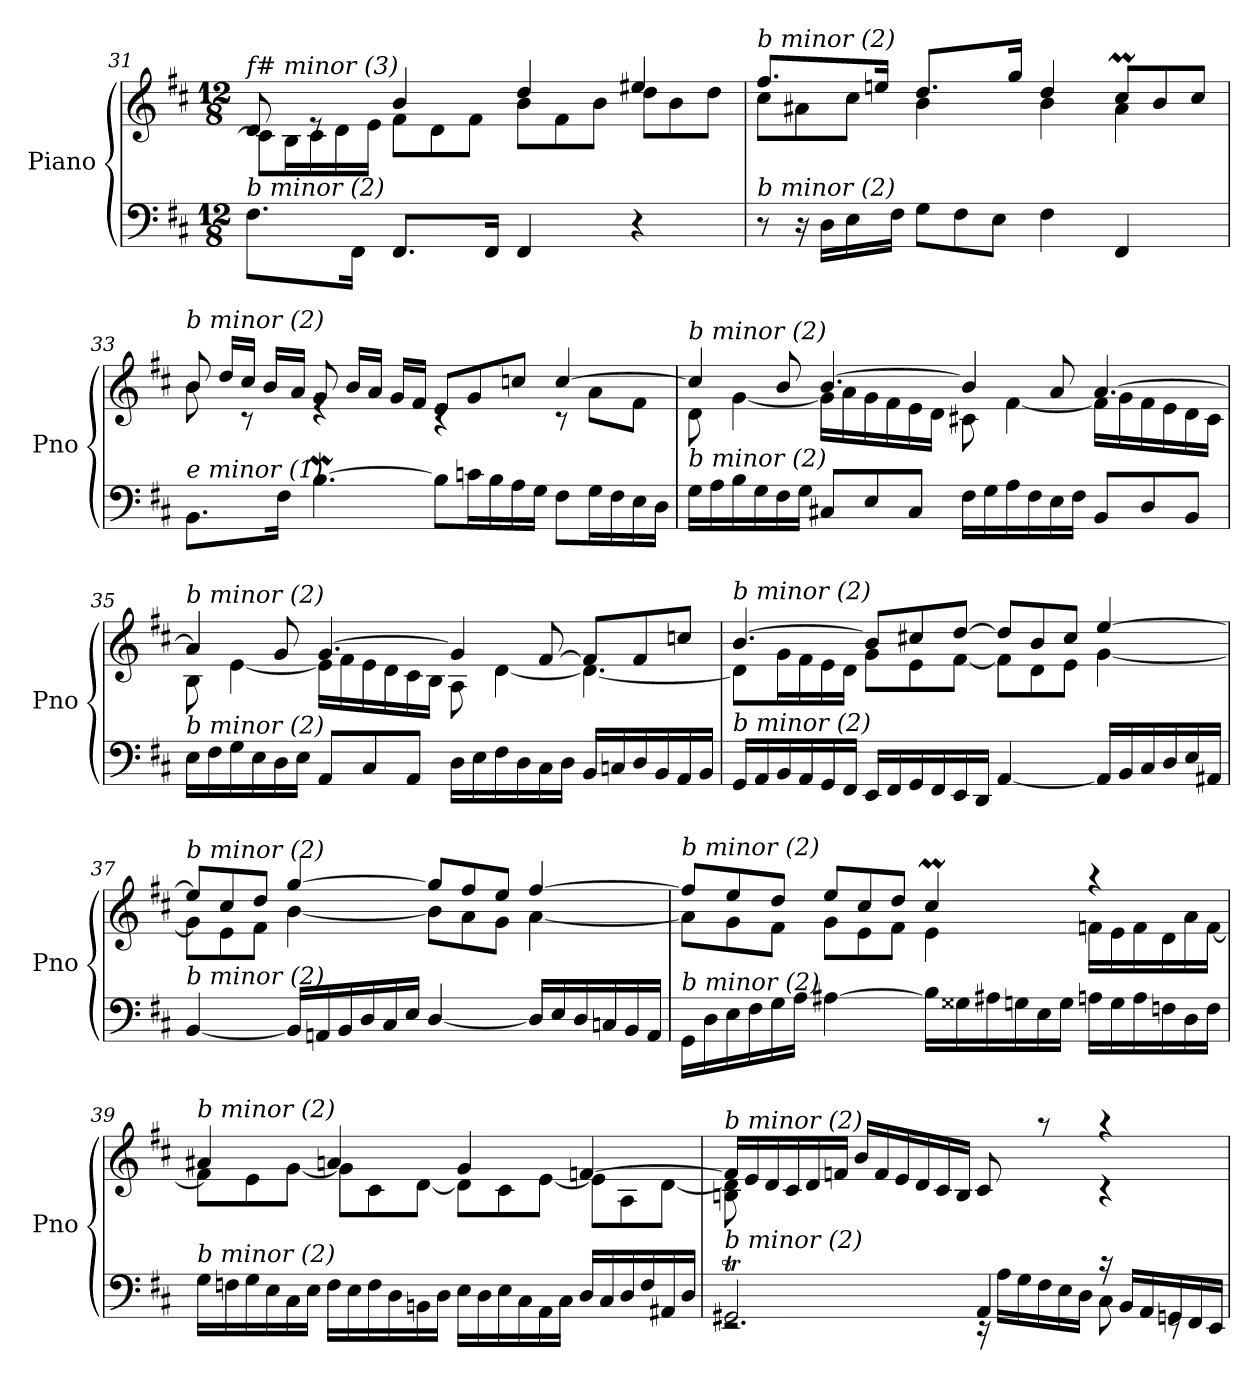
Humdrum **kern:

**kern	**kern
*part1	*part1
*staff2	*staff1
*I"Piano	*
*I'Pno	*
*clefF4	*clefG2
*k[f#c#]	*k[f#c#]
*D:	*D:
*M12/8	*M12/8
*Xtuplet	*Xtuplet
=31	=31
*	*^
!	!LO:TX:i:t=f# minor (3)	!
!LO:TX:i:t=b minor (2)	!	!
16%3.F#\L	16%3d/	8c#\L]
.	.	16B\L
.	16%3re	16c#\
.	.	16d\
32%3FF#\Jk	.	.
.	.	16e\JJ
16%3.FF#/L	8%3b/	8f#\L
.	.	8d\
.	.	8f#\J
32%3FF#/Jk	.	.
8%3FF#/	8%3dd/	8b\L
.	.	8f#\
.	.	8b\J
8%3r	8%3ee#X/	8dd\L
.	.	8b\
.	.	8dd\J
!!LO:LB:g=z	!!
=32	=32	=32
!	!LO:TX:i:t=b minor (2)	!
!LO:TX:i:t=b minor (2)	!	!
8r	16%3.ff#/L	8cc#\L
16r	.	8a#X\
16D\LL	.	.
16E\	.	8cc#\J
.	32%3een/Jk	.
16F#\JJ	.	.
8G\L	16%3.dd/L	8%3b\
8F#\	.	.
8E\J	.	.
.	32%3gg/Jk	.
8%3F#\	8%3dd/	8%3b\
8%3FF#/	8cc#m/L	8%3a#\
.	8b/	.
.	8cc#/J	.
!!LO:LB:g=z	!!
=33	=33	=33
!	!LO:TX:i:t=b minor (2)	!
!LO:TX:i:t=e minor (1)	!	!
16%3.BB\L	8b/	16%3b\
.	16dd/LL	.
.	16cc#/JJ	16%3rc
.	16b/LL	.
32%3F#\Jk	.	.
.	16a/JJ	.
[4.BW\	8g/	8%3re
.	16b/LL	.
.	16a/JJ	.
.	16g/LL	.
.	16f#/JJ	.
8B\L]	8e/L	8%3rc
16cn\L	8g/	.
16B\	.	.
16A\	8ccn/J	.
16G\JJ	.	.
8F#\L	[8%3cc/	8rc
16G\L	.	8a\L
16F#\	.	.
16E\	.	8f#\J
16D\JJ	.	.
!!LO:LB:g=z	!!
=34	=34	=34
!	!LO:TX:i:t=b minor (2)	!
!LO:TX:i:t=b minor (2)	!	!
16G\LL	4cc/]	8d\
16A\	.	.
16B\	.	[4g\
16G\	.	.
16F#\	8b/	.
16G\JJ	.	.
8C#X/L	[4.b/	16g\LL]
.	.	16a\
8E/	.	16g\
.	.	16f#\
8C#/J	.	16e\
.	.	16d\JJ
16F#\LL	4b/]	8c#X\
16G\	.	.
16A\	.	[4f#\
16F#\	.	.
16E\	8a/	.
16F#\JJ	.	.
8BB/L	[4.a/	16f#\LL]
.	.	16g\
8D/	.	16f#\
.	.	16e\
8BB/J	.	16d\
.	.	16c#\JJ
!!LO:LB:g=z	!!
=35	=35	=35
!	!LO:TX:i:t=b minor (2)	!
!LO:TX:i:t=b minor (2)	!	!
16E\LL	4a/]	8B\
16F#\	.	.
16G\	.	[4e\
16E\	.	.
16D\	8g/	.
16E\JJ	.	.
8AA/L	[4.g/	16e\LL]
.	.	16f#\
8C#/	.	16e\
.	.	16d\
8AA/J	.	16c#\
.	.	16B\JJ
16D\LL	4g/]	8A\
16E\	.	.
16F#\	.	[4d\
16D\	.	.
16C#\	[8f#/	.
16D\JJ	.	.
16BB/LL	8f#/L]	4.d\_
16Cn/	.	.
16D/	8f#/	.
16BB/	.	.
16AA/	8ccn/J	.
16BB/JJ	.	.
!!LO:PB:g=z	!!
=36	=36	=36
!	!LO:TX:i:t=b minor (2)	!
!LO:TX:i:t=b minor (2)	!	!
16GG/LL	[4.b/	8d\L]
16AA/	.	.
16BB/	.	16g\L
16AA/	.	16f#\
16GG/	.	16e\
16FF#/JJ	.	16d\JJ
16EE/LL	8b/L]	8g\L
16FF#/	.	.
16GG/	8cc#X/	8e\
16FF#/	.	.
16EE/	[8dd/J	[8f#\J
16DD/JJ	.	.
[8%3AA/	8dd/L]	8f#\L]
.	8b/	8d\
.	8cc#/J	8e\J
16AA/LL]	[8%3ee/	[8%3g\
16BB/	.	.
16C#/	.	.
16D/	.	.
16E/	.	.
16AA#X/JJ	.	.
!!LO:PB:g=z	!!
=37	=37	=37
!	!LO:TX:i:t=b minor (2)	!
!LO:TX:i:t=b minor (2)	!	!
[8%3BB/	8ee/L]	8g\L]
.	8cc#/	8e\
.	8dd/J	8f#\J
16BB/LL]	[8%3gg/	[8%3b\
16AAn/	.	.
16BB/	.	.
16D/	.	.
16C#/	.	.
16E/JJ	.	.
[8%3D/	8gg/L]	8b\L]
.	8ff#/	8a\
.	8ee/J	8g\J
16D/LL]	[8%3ff#/	[8%3a\
16E/	.	.
16D/	.	.
16Cn/	.	.
16BB/	.	.
16AA/JJ	.	.
=38	=38	=38
!	!LO:TX:i:t=b minor (2)	!
!LO:TX:i:t=b minor (2)	!	!
16GG\LL	8ff#/L]	8a\L]
16D\	.	.
16E\	8ee/	8g\
16F#\	.	.
16G\	8dd/J	8f#\J
16A\JJ	.	.
[8%3A#Xi\	8ee/L	8g\L
.	8cc#/	8e\
.	8dd/J	8f#\J
16B-\LL]	8%3cc#m/	8%3e\
16G##Xj\	.	.
16A#Xi\	.	.
16G\	.	.
16E\	.	.
16G\JJ	.	.
16A\LL	8%3raa	16fn\LL
16G\	.	16e\
16A\	.	16f\
16Fn\	.	16d\
16D\	.	16a\
16F\JJ	.	[16f\JJ
!!LO:LB:g=z	!!
=39	=39	=39
!	!LO:TX:i:t=b minor (2)	!
!LO:TX:i:t=b minor (2)	!	!
16G\LL	8%3a#Xi/	8f\L]
16Fn\	.	.
16G\	.	8e\
16E\	.	.
16C#\	.	[8g\J
16E\JJ	.	.
16F\LL	8%3a/	8g\L]
16E\	.	.
16F\	.	8c#\
16D\	.	.
16BBn\	.	[8d\J
16D\JJ	.	.
16E\LL	8%3g/	8d\L]
16D\	.	.
16E\	.	8c#\
16C#\	.	.
16AA\	.	[8e\J
16C#\JJ	.	.
16D/LL	[8%3fn/	8e\L]
16C#/	.	.
16D/	.	8A\
16F/	.	.
16AA#Xi/	.	[8d\J
16D/JJ	.	.
!!LO:LB:g=z	!!
=40	=40	=40
*^	*	*
!	!	!LO:TX:i:t=b minor (2)	!
!LO:TX:i:t=b minor (2)	!	!	!
4%3GG#Xt/	2.rEE	16f/LL]	16%3Bn\ 16%3d\]
.	.	16e/	.
.	.	16d/	.
.	.	16c#/	16%3rcyy
.	.	16d/	.
.	.	16fn/JJ	.
.	.	16b/LL	8%3rcyy
.	.	16f/	.
.	.	16e/	.
.	.	16d/	.
.	.	16c#/	.
.	.	16B/JJ	.
8%3AA/	16rEE	16%3c#/	8%3rcyy
.	16A\LL	.	.
.	16G\	.	.
.	16F#\	16%3raa	.
.	16E\	.	.
.	16D\JJ	.	.
16rc	16%3C#\	8%3raa	8%3rc
16BB/LL	.	.	.
16AA/	.	.	.
16GGn/	16%3rEE	.	.
16FF#/	.	.	.
16EE/JJ	.	.	.
*v	*v	*	*
*	*v	*v
=	=
*-	*-
